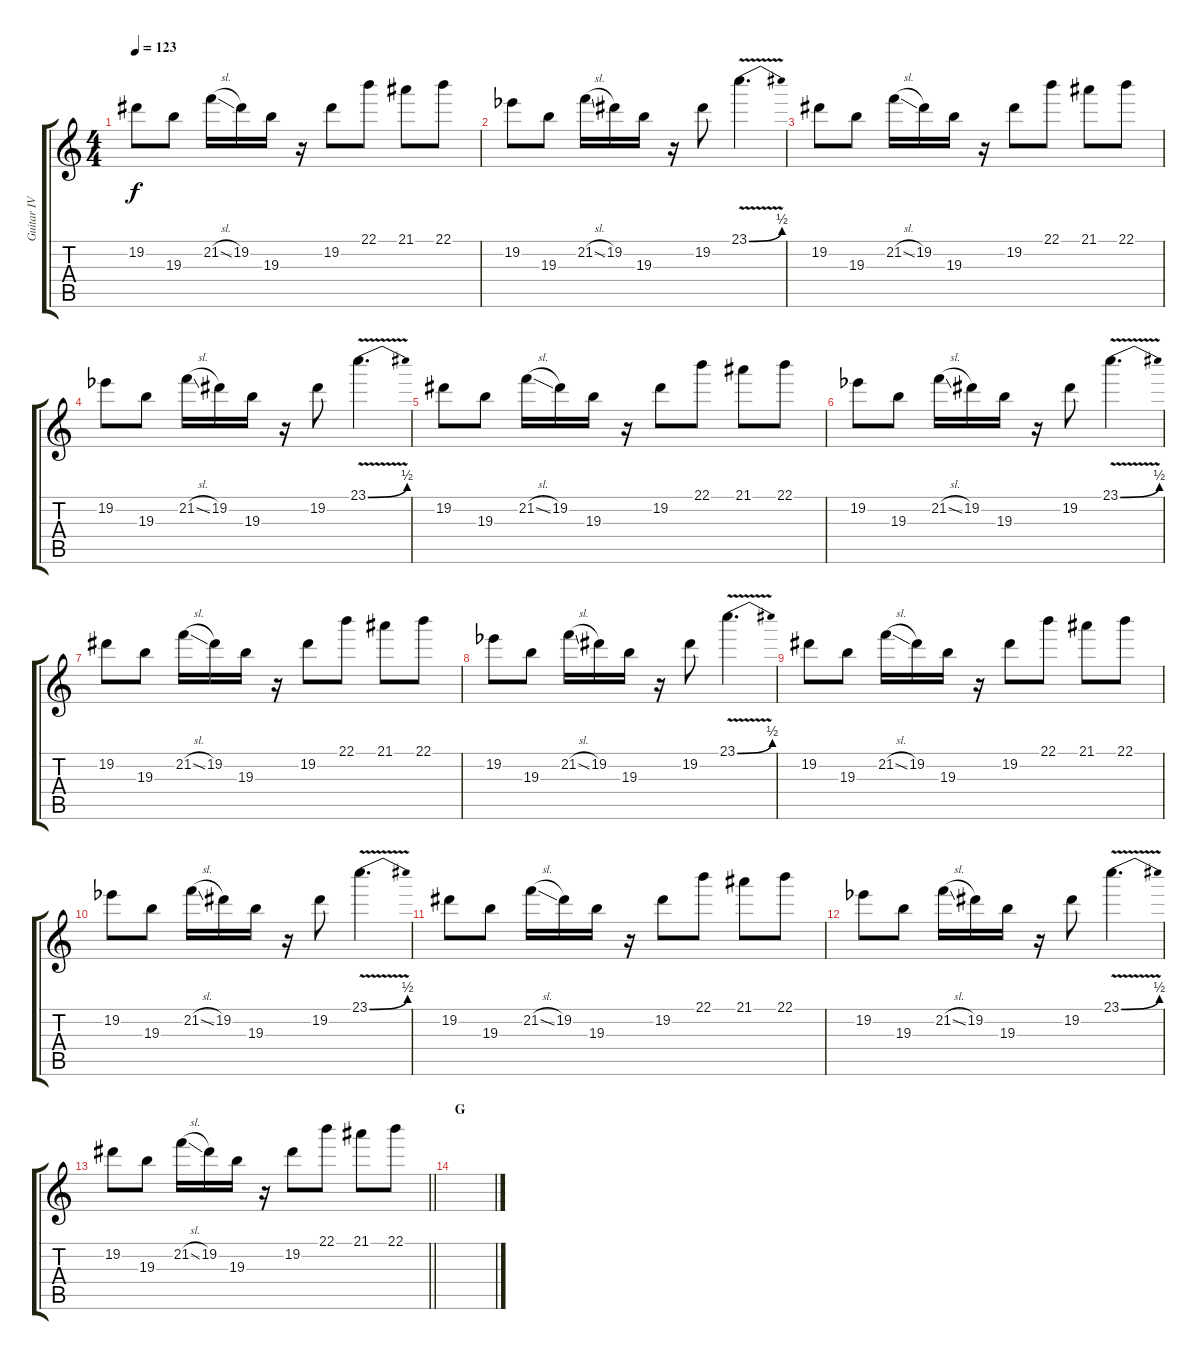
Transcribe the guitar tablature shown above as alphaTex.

\track ("Guitar IV" "Guitar IV") {instrument overdrivenguitar}
\staff {score tabs}
\tuning (Db4 Ab3 E3 B2 Gb2 B1) {hide}
\ts (4 4)
\tempo 123
\clef g2
\ks c
19.2.8{dy f} 19.3.8 21.2{sl}.16 19.2.16 19.3.16 r.16 19.2.8 22.1.8 21.1.8 22.1.8 |
19.2{acc b}.8 19.3.8 21.2{sl}.16 19.2.16 19.3.16 r.16 19.2.8 23.1{be (bend 0 0 60 2) v}.4{d} |
19.2.8 19.3.8 21.2{sl}.16 19.2.16 19.3.16 r.16 19.2.8 22.1.8 21.1.8 22.1.8 |
19.2{acc b}.8 19.3.8 21.2{sl}.16 19.2.16 19.3.16 r.16 19.2.8 23.1{be (bend 0 0 60 2) v}.4{d} |
19.2.8 19.3.8 21.2{sl}.16 19.2.16 19.3.16 r.16 19.2.8 22.1.8 21.1.8 22.1.8 |
19.2{acc b}.8 19.3.8 21.2{sl}.16 19.2.16 19.3.16 r.16 19.2.8 23.1{be (bend 0 0 60 2) v}.4{d} |
19.2.8 19.3.8 21.2{sl}.16 19.2.16 19.3.16 r.16 19.2.8 22.1.8 21.1.8 22.1.8 |
19.2{acc b}.8 19.3.8 21.2{sl}.16 19.2.16 19.3.16 r.16 19.2.8 23.1{be (bend 0 0 60 2) v}.4{d} |
19.2.8 19.3.8 21.2{sl}.16 19.2.16 19.3.16 r.16 19.2.8 22.1.8 21.1.8 22.1.8 |
19.2{acc b}.8 19.3.8 21.2{sl}.16 19.2.16 19.3.16 r.16 19.2.8 23.1{be (bend 0 0 60 2) v}.4{d} |
19.2.8 19.3.8 21.2{sl}.16 19.2.16 19.3.16 r.16 19.2.8 22.1.8 21.1.8 22.1.8 |
19.2{acc b}.8 19.3.8 21.2{sl}.16 19.2.16 19.3.16 r.16 19.2.8 23.1{be (bend 0 0 60 2) v}.4{d} |
\barLineRight lightlight
19.2.8 19.3.8 21.2{sl}.16 19.2.16 19.3.16 r.16 19.2.8 22.1.8 21.1.8 22.1.8 |
\section ("" "G")
